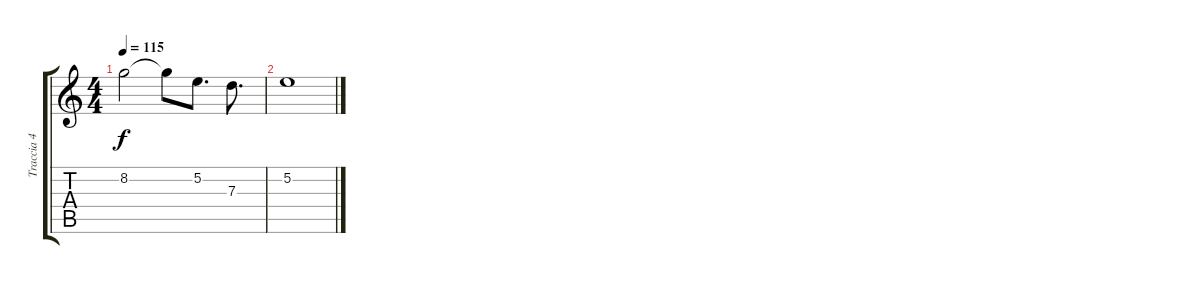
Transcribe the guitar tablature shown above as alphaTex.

\track ("Traccia 4" "Traccia 4") {instrument overdrivenguitar}
\staff {score tabs}
\tuning (E4 B3 G3 D3 A2 E2) {hide}
\ts (4 4)
\tempo 115
\clef g2
\ks c
8.2.2{dy f} 8.2{t}.8 5.2.8{d} 7.3.8{d} |
5.2.1
